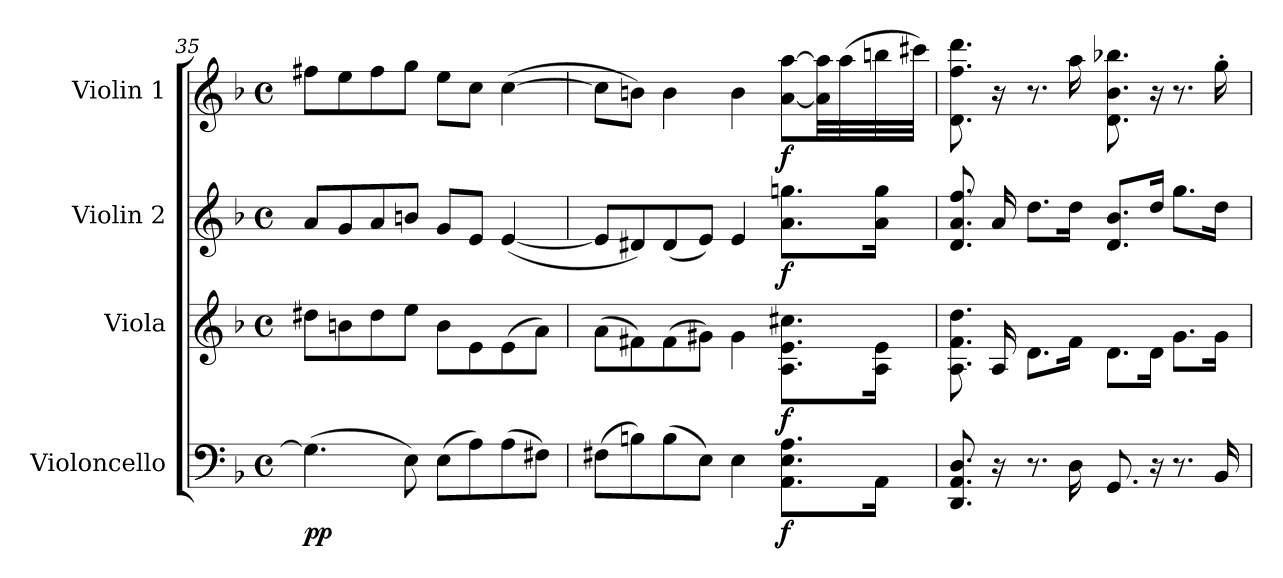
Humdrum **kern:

**kern	**dynam	**kern	**dynam	**kern	**dynam	**kern	**dynam
*part4	*part4	*part3	*part3	*part2	*part2	*part1	*part1
*staff4	*staff4	*staff3	*staff3	*staff2	*staff2	*staff1	*staff1
*I"Violoncello	*	*I"Viola	*	*I"Violin 2	*	*I"Violin 1	*
*I'Vc	*	*I'Vla	*	*I'Vln	*	*I'Vln	*
*clefF4	*	*clefG2	*	*clefG2	*	*clefG2	*
*k[b-]	*	*k[b-]	*	*k[b-]	*	*k[b-]	*
*M4/4	*	*M4/4	*	*M4/4	*	*M4/4	*
*met(c)	*	*met(c)	*	*met(c)	*	*met(c)	*
=35	=35	=35	=35	=35	=35	=35	=35
!	!LO:DY:b	!	!	!	!	!	!
(4.G\]	pp	8dd#X\L	.	8a/L	.	8ff#X\L	.
.	.	8bn\	.	8g/	.	8ee\	.
.	.	8dd#\	.	8a/	.	8ff#\	.
8E\)	.	8ee\J	.	8bn/J	.	8gg\J	.
(8E\L	.	8b\L	.	8g/L	.	8ee\L	.
8A\)	.	8e\	.	8e/J	.	8cc\J	.
(8A\	.	(8e\	.	([4e/	.	([4cc\	.
8F#X\J)	.	8a\J)	.	.	.	.	.
=36	=36	=36	=36	=36	=36	=36	=36
(8F#X\L	.	(8a\L	.	8e/L]	.	8cc\L]	.
8Bn\)	.	8f#X\)	.	8d#X/)	.	8bn\J)	.
(8B\	.	(8f#\	.	(8d#/	.	4b\	.
8E\J)	.	8g#X\J)	.	8e/J)	.	.	.
4E\	.	4g#\	.	4e/	.	4b\	.
!	!LO:DY:b	!	!LO:DY:b	!	!LO:DY:b	!	!LO:DY:b
8.AA\ 8.E\ 8.A\L	f	8.A\ 8.e\ 8.cc#X\L	f	8.a\ 8.ggn\L	f	[8a\ [8aa\L	f
.	.	.	.	.	.	32a\] 32aa\]LL	.
.	.	.	.	.	.	(32aa\	.
16AA\Jk	.	16A\ 16e\Jk	.	16a\ 16gg\Jk	.	32bbn\	.
.	.	.	.	.	.	32ccc#X\JJJ)	.
=37	=37	=37	=37	=37	=37	=37	=37
8.DD/ 8.AA/ 8.D/	.	8.A\ 8.f\ 8.dd\	.	8.d/ 8.a/ 8.ff/	.	8.d\ 8.ff\ 8.ddd\	.
16r	.	16A/	.	16a/	.	16r	.
8.r	.	8.d\L	.	8.dd\L	.	8.r	.
16D\	.	16f\Jk	.	16dd\Jk	.	16aa\	.
8.GG/	.	8.d\L	.	8.d/ 8.b-/L	.	8.d\ 8.b-\ 8.bb-X\	.
16r	.	16d\Jk	.	16dd/Jk	.	16r	.
8.r	.	8.g\L	.	8.gg\L	.	8.r	.
16BB-/	.	16g\Jk	.	16dd\Jk	.	16gg'\	.
=	=	=	=	=	=	=	=
*-	*-	*-	*-	*-	*-	*-	*-
